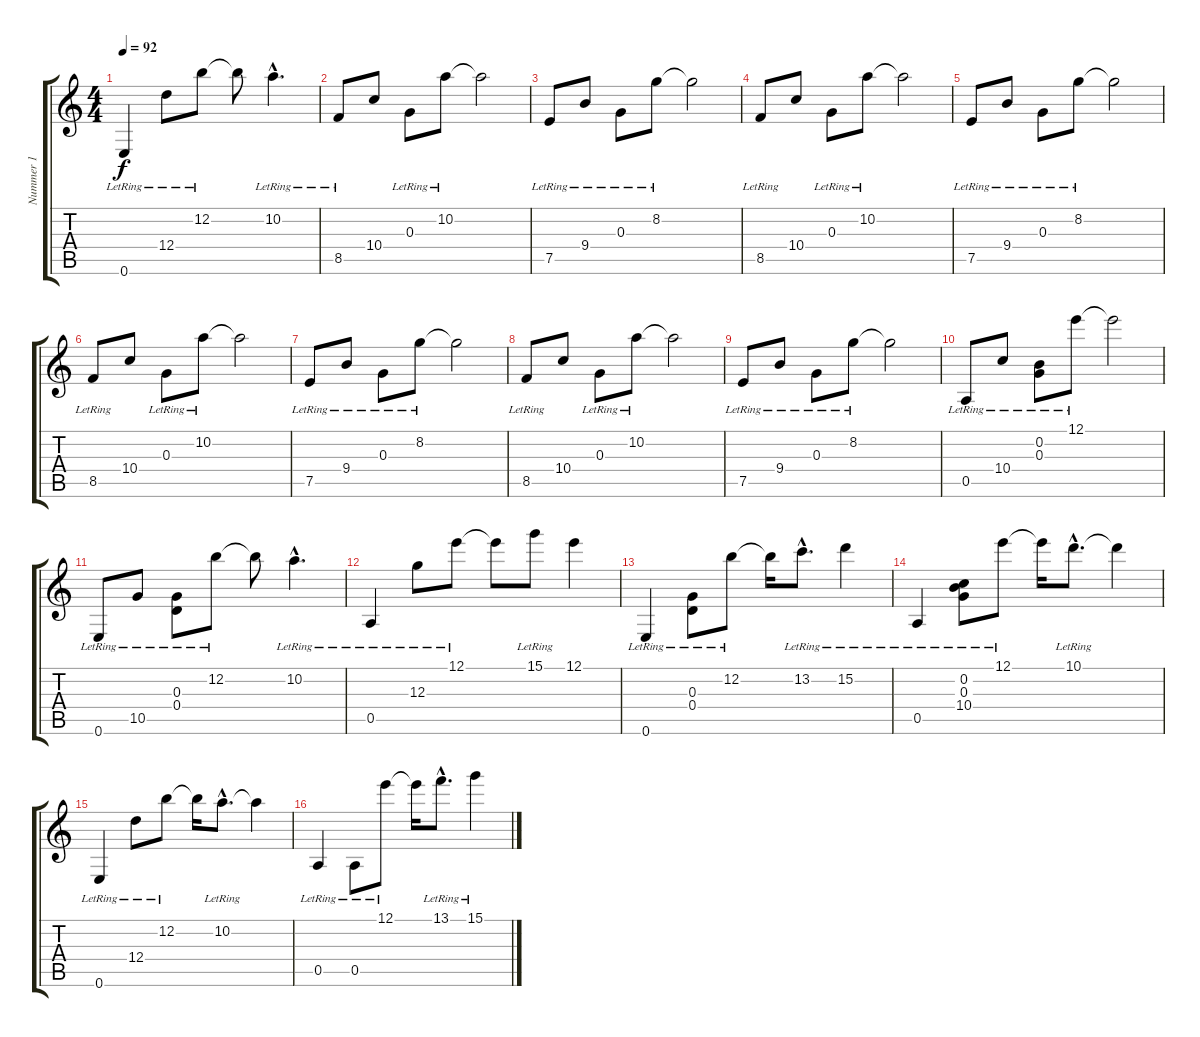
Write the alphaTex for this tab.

\track ("Nummer 1" "Nummer 1") {instrument electricguitarclean}
\staff {score tabs}
\tuning (E4 B3 G3 D3 A2 E2) {hide}
\ts (4 4)
\tempo 92
\clef g2
\ks c
0.6{lr}.4{dy f} 12.4{lr}.8 12.2{lr}.8 12.2{t}.8 10.2{hac lr}.4{d} |
8.5{lr}.8 10.4.8 0.3{lr}.8 10.2{lr}.8 10.2{t}.2 |
7.5{lr}.8 9.4{lr}.8 0.3{lr}.8 8.2{lr}.8 8.2{t}.2 |
8.5{lr}.8 10.4.8 0.3{lr}.8 10.2{lr}.8 10.2{t}.2 |
7.5{lr}.8 9.4{lr}.8 0.3{lr}.8 8.2{lr}.8 8.2{t}.2 |
8.5{lr}.8 10.4.8 0.3{lr}.8 10.2{lr}.8 10.2{t}.2 |
7.5{lr}.8 9.4{lr}.8 0.3{lr}.8 8.2{lr}.8 8.2{t}.2 |
8.5{lr}.8 10.4.8 0.3{lr}.8 10.2{lr}.8 10.2{t}.2 |
7.5{lr}.8 9.4{lr}.8 0.3{lr}.8 8.2{lr}.8 8.2{t}.2 |
0.5{lr}.8 10.4{lr}.8 (0.2{lr} 0.3{lr}).8 12.1{lr}.8 12.1{t}.2 |
0.6{lr}.8 10.5{lr}.8 (0.3 0.4{lr}).8 12.2{lr}.8 12.2{t}.8 10.2{hac lr}.4{d} |
0.5{lr}.4 12.3{lr}.8 12.1{lr}.8 12.1{t}.8 15.1{lr}.8 12.1.4 |
0.6{lr}.4 (0.3{lr} 0.4{lr}).8 12.2{lr}.8 12.2{t}.16 13.2{hac lr}.8{d} 15.2{lr}.4 |
0.5{lr}.4 (0.2{lr} 0.3{lr} 10.4{lr}).8 12.1{lr}.8 12.1{t}.16 10.1{hac lr}.8{d} 10.1{t}.4 |
0.6{lr}.4 12.4{lr}.8 12.2{lr}.8 12.2{t}.16 10.2{hac lr}.8{d} 10.2{t}.4 |
0.5{lr}.4 0.5{lr}.8 12.1{lr}.8 12.1{t}.16 13.1{hac lr}.8{d} 15.1{lr}.4
